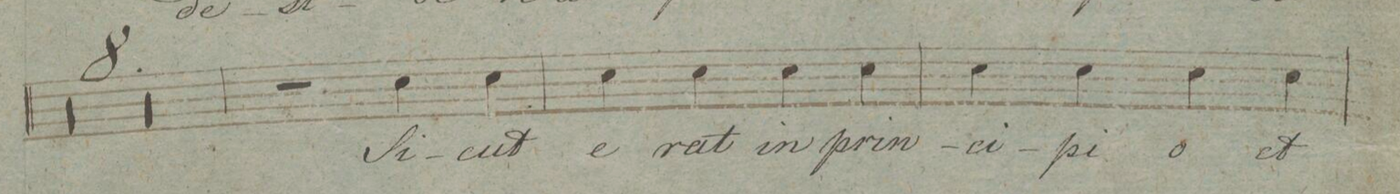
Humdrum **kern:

**kern	**text	**dynam
*I"Tenore.	*	*
*clefC4	*	*
*k[f#c#g#d#]	*	*
*met(c|)	*	*
*M2/2	*	*
00r	.	.
=86	=86	=86
=87	=87	=87
=88	=88	=88
=89	=89	=89
00r	.	.
=90	=90	=90
=91	=91	=91
=92	=92	=92
=93	=93	=93
2r	.	.
4B\	Si-	.
4B\	-cut	.
=94	=94	=94
4B\	e-	.
4B\	-rat	.
4B\	in	.
4B\	prin-	.
=95	=95	=95
4B\	-ci-	.
4B\	-pi-	.
4B\	-o	.
4B\	et	.
=96	=96	=96
*-	*-	*-
